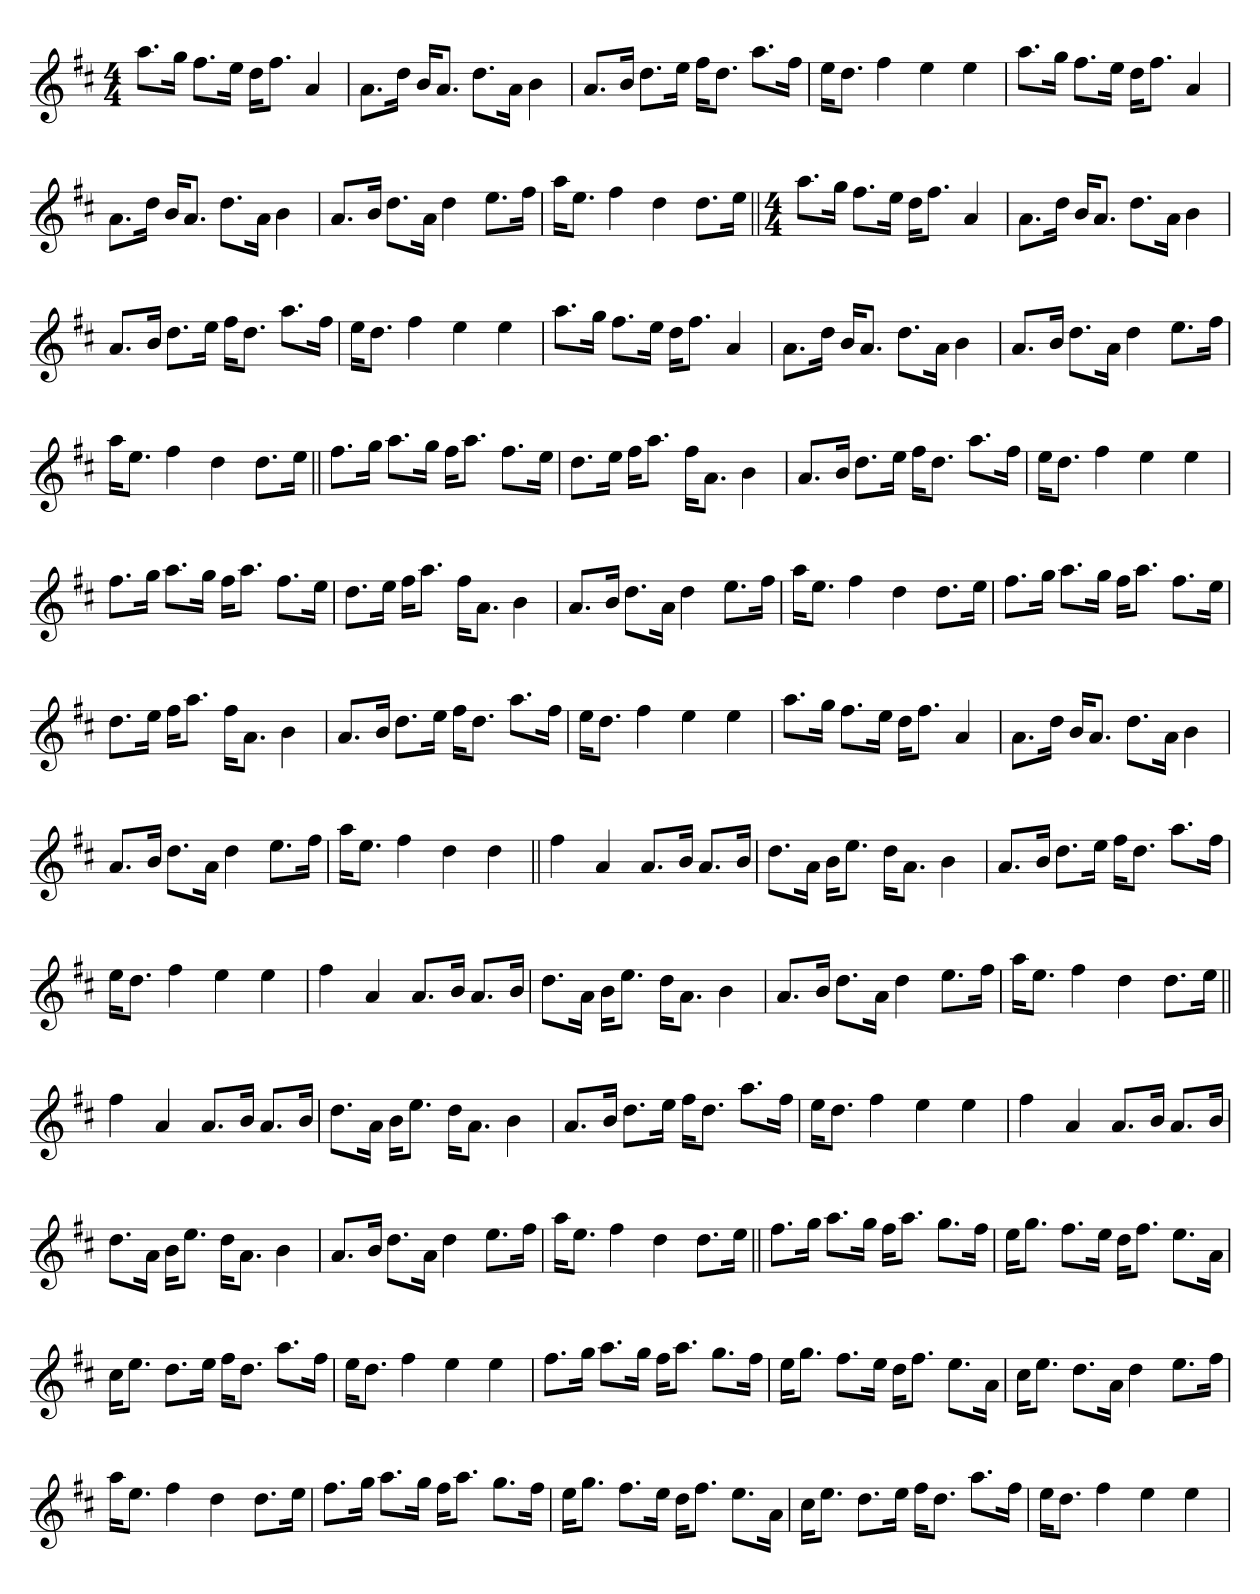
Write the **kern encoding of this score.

**kern
*part1
*staff1
*clefG2
*k[f#c#]
*D:
*M4/4
=1
8.aaL
16ggJk
8.ff#L
16eeJk
16ddKL
8.ff#J
4a
=
8.aL
16ddJk
16bKL
8.aJ
8.ddL
16aJk
4b
=
8.aL
16bJk
8.ddL
16eeJk
16ff#KL
8.ddJ
8.aaL
16ff#Jk
=
16eeKL
8.ddJ
4ff#
4ee
4ee
=
8.aaL
16ggJk
8.ff#L
16eeJk
16ddKL
8.ff#J
4a
=
8.aL
16ddJk
16bKL
8.aJ
8.ddL
16aJk
4b
=
8.aL
16bJk
8.ddL
16aJk
4dd
8.eeL
16ff#Jk
=
16aaKL
8.eeJ
4ff#
4dd
8.ddL
16eeJk
=||
*M4/4
8.aaL
16ggJk
8.ff#L
16eeJk
16ddKL
8.ff#J
4a
=
8.aL
16ddJk
16bKL
8.aJ
8.ddL
16aJk
4b
=
8.aL
16bJk
8.ddL
16eeJk
16ff#KL
8.ddJ
8.aaL
16ff#Jk
=
16eeKL
8.ddJ
4ff#
4ee
4ee
=
8.aaL
16ggJk
8.ff#L
16eeJk
16ddKL
8.ff#J
4a
=
8.aL
16ddJk
16bKL
8.aJ
8.ddL
16aJk
4b
=
8.aL
16bJk
8.ddL
16aJk
4dd
8.eeL
16ff#Jk
=
16aaKL
8.eeJ
4ff#
4dd
8.ddL
16eeJk
=||
8.ff#L
16ggJk
8.aaL
16ggJk
16ff#KL
8.aaJ
8.ff#L
16eeJk
=
8.ddL
16eeJk
16ff#KL
8.aaJ
16ff#KL
8.aJ
4b
=
8.aL
16bJk
8.ddL
16eeJk
16ff#KL
8.ddJ
8.aaL
16ff#Jk
=
16eeKL
8.ddJ
4ff#
4ee
4ee
=
8.ff#L
16ggJk
8.aaL
16ggJk
16ff#KL
8.aaJ
8.ff#L
16eeJk
=
8.ddL
16eeJk
16ff#KL
8.aaJ
16ff#KL
8.aJ
4b
=
8.aL
16bJk
8.ddL
16aJk
4dd
8.eeL
16ff#Jk
=
16aaKL
8.eeJ
4ff#
4dd
8.ddL
16eeJk
=
8.ff#L
16ggJk
8.aaL
16ggJk
16ff#KL
8.aaJ
8.ff#L
16eeJk
=
8.ddL
16eeJk
16ff#KL
8.aaJ
16ff#KL
8.aJ
4b
=
8.aL
16bJk
8.ddL
16eeJk
16ff#KL
8.ddJ
8.aaL
16ff#Jk
=
16eeKL
8.ddJ
4ff#
4ee
4ee
=
8.aaL
16ggJk
8.ff#L
16eeJk
16ddKL
8.ff#J
4a
=
8.aL
16ddJk
16bKL
8.aJ
8.ddL
16aJk
4b
=
8.aL
16bJk
8.ddL
16aJk
4dd
8.eeL
16ff#Jk
=
16aaKL
8.eeJ
4ff#
4dd
4dd
=||
4ff#
4a
8.aL
16bJk
8.aL
16bJk
=
8.ddL
16aJk
16bKL
8.eeJ
16ddKL
8.aJ
4b
=
8.aL
16bJk
8.ddL
16eeJk
16ff#KL
8.ddJ
8.aaL
16ff#Jk
=
16eeKL
8.ddJ
4ff#
4ee
4ee
=
4ff#
4a
8.aL
16bJk
8.aL
16bJk
=
8.ddL
16aJk
16bKL
8.eeJ
16ddKL
8.aJ
4b
=
8.aL
16bJk
8.ddL
16aJk
4dd
8.eeL
16ff#Jk
=
16aaKL
8.eeJ
4ff#
4dd
8.ddL
16eeJk
=||
4ff#
4a
8.aL
16bJk
8.aL
16bJk
=
8.ddL
16aJk
16bKL
8.eeJ
16ddKL
8.aJ
4b
=
8.aL
16bJk
8.ddL
16eeJk
16ff#KL
8.ddJ
8.aaL
16ff#Jk
=
16eeKL
8.ddJ
4ff#
4ee
4ee
=
4ff#
4a
8.aL
16bJk
8.aL
16bJk
=
8.ddL
16aJk
16bKL
8.eeJ
16ddKL
8.aJ
4b
=
8.aL
16bJk
8.ddL
16aJk
4dd
8.eeL
16ff#Jk
=
16aaKL
8.eeJ
4ff#
4dd
8.ddL
16eeJk
=||
8.ff#L
16ggJk
8.aaL
16ggJk
16ff#KL
8.aaJ
8.ggL
16ff#Jk
=
16eeKL
8.ggJ
8.ff#L
16eeJk
16ddKL
8.ff#J
8.eeL
16aJk
=
16cc#KL
8.eeJ
8.ddL
16eeJk
16ff#KL
8.ddJ
8.aaL
16ff#Jk
=
16eeKL
8.ddJ
4ff#
4ee
4ee
=
8.ff#L
16ggJk
8.aaL
16ggJk
16ff#KL
8.aaJ
8.ggL
16ff#Jk
=
16eeKL
8.ggJ
8.ff#L
16eeJk
16ddKL
8.ff#J
8.eeL
16aJk
=
16cc#KL
8.eeJ
8.ddL
16aJk
4dd
8.eeL
16ff#Jk
=
16aaKL
8.eeJ
4ff#
4dd
8.ddL
16eeJk
=
8.ff#L
16ggJk
8.aaL
16ggJk
16ff#KL
8.aaJ
8.ggL
16ff#Jk
=
16eeKL
8.ggJ
8.ff#L
16eeJk
16ddKL
8.ff#J
8.eeL
16aJk
=
16cc#KL
8.eeJ
8.ddL
16eeJk
16ff#KL
8.ddJ
8.aaL
16ff#Jk
=
16eeKL
8.ddJ
4ff#
4ee
4ee
=
*-
